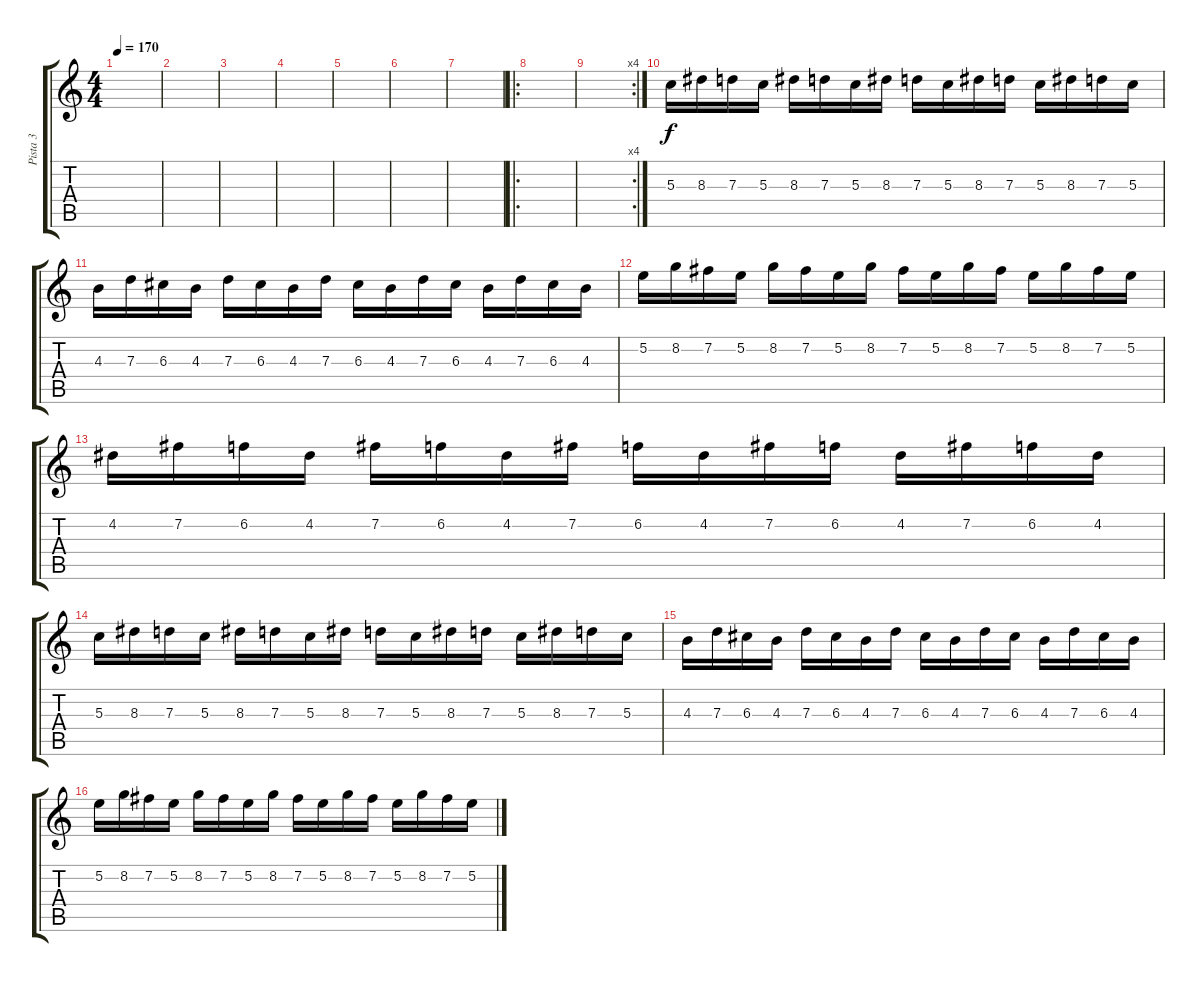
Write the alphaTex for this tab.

\track ("Pista 3" "Pista 3") {instrument distortionguitar}
\staff {score tabs}
\tuning (E4 B3 G3 D3 A2 E2) {hide}
\ts (4 4)
\tempo 170
\clef g2
\ks c
|
|
|
|
|
|
|
\ro
|
\rc 4
|
5.3.16 8.3.16 7.3.16 5.3.16 8.3.16 7.3.16 5.3.16 8.3.16 7.3.16 5.3.16 8.3.16 7.3.16 5.3.16 8.3.16 7.3.16 5.3.16 |
4.3.16 7.3.16 6.3.16 4.3.16 7.3.16 6.3.16 4.3.16 7.3.16 6.3.16 4.3.16 7.3.16 6.3.16 4.3.16 7.3.16 6.3.16 4.3.16 |
5.2.16 8.2.16 7.2.16 5.2.16 8.2.16 7.2.16 5.2.16 8.2.16 7.2.16 5.2.16 8.2.16 7.2.16 5.2.16 8.2.16 7.2.16 5.2.16 |
4.2.16 7.2.16 6.2.16 4.2.16 7.2.16 6.2.16 4.2.16 7.2.16 6.2.16 4.2.16 7.2.16 6.2.16 4.2.16 7.2.16 6.2.16 4.2.16 |
5.3.16 8.3.16 7.3.16 5.3.16 8.3.16 7.3.16 5.3.16 8.3.16 7.3.16 5.3.16 8.3.16 7.3.16 5.3.16 8.3.16 7.3.16 5.3.16 |
4.3.16 7.3.16 6.3.16 4.3.16 7.3.16 6.3.16 4.3.16 7.3.16 6.3.16 4.3.16 7.3.16 6.3.16 4.3.16 7.3.16 6.3.16 4.3.16 |
5.2.16 8.2.16 7.2.16 5.2.16 8.2.16 7.2.16 5.2.16 8.2.16 7.2.16 5.2.16 8.2.16 7.2.16 5.2.16 8.2.16 7.2.16 5.2.16
